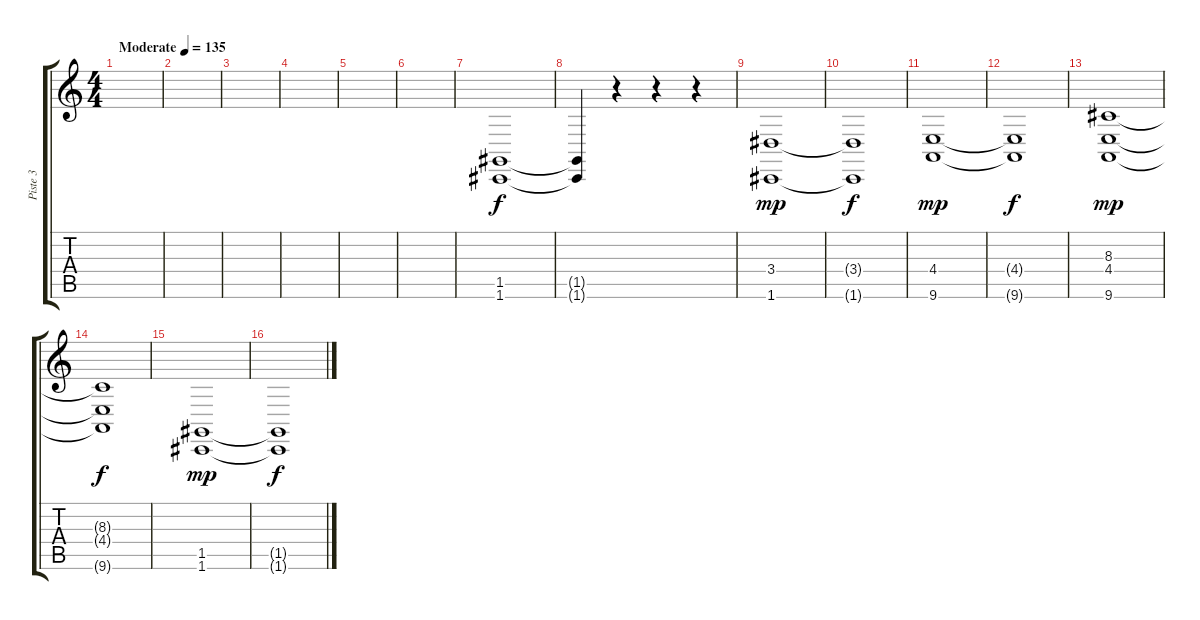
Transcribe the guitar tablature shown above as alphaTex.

\track ("Piste 3" "Piste 3") {instrument stringensemble1}
\staff {score tabs}
\tuning (D4 A3 F3 C3 G2 C2) {hide}
\ts (4 4)
\tempo (135 "Moderate")
\clef g2
\ks c
|
|
|
|
|
|
(1.5 1.6).1 |
(1.5{t} 1.6{t}).4{dy f volume 0} r.4 r.4 r.4 |
(3.4 1.6).1{dy mp volume 16} |
(3.4{t} 1.6{t}).1{dy f} |
(4.4 9.6).1{dy mp} |
(4.4{t} 9.6{t}).1{dy f} |
(8.3 4.4 9.6).1{dy mp} |
(8.3{t} 4.4{t} 9.6{t}).1{dy f} |
(1.5 1.6).1{dy mp} |
(1.5{t} 1.6{t}).1{dy f}
